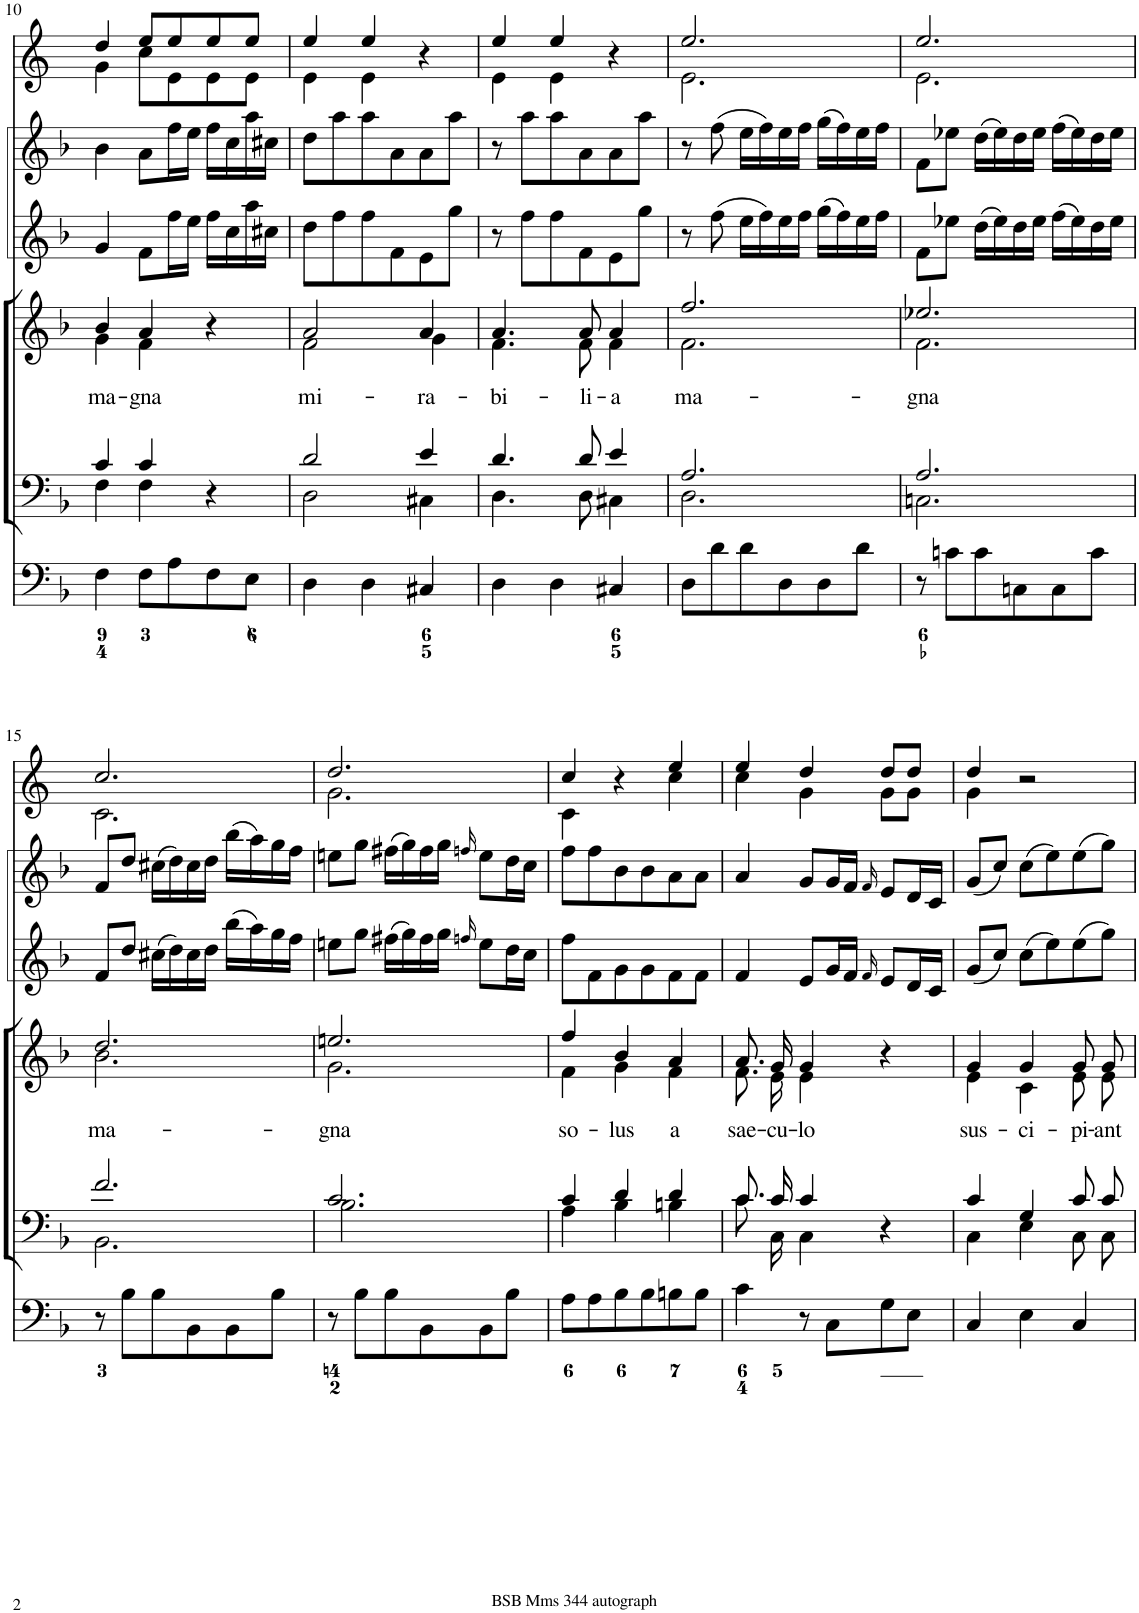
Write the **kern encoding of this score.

**kern	**kern	**kern	**text	**kern	**kern	**kern
*part6	*part5	*part4	*part4	*part3	*part2	*part1
*staff6	*staff5	*staff4	*staff4	*staff3	*staff2	*staff1
*I"Organ	*I"Voice	*I"Voice	*	*I"Violin	*I"Violini	*I"Corni in F
*	*	*	*	*I'Vln	*I'Vln	*
!!LO:PB:g=z
*clefF4	*clefF4	*clefG2	*	*clefG2	*clefG2	*clefG2
*	*	*	*	*	*	*Trd4c7
*k[b-]	*k[b-]	*k[b-]	*	*k[b-]	*k[b-]	*k[]
*M3/4	*M3/4	*M3/4	*	*M3/4	*M3/4	*M3/4
=10	=10	=10	=10	=10	=10	=10
*	*^	*	*	*	*	*
!	!	!	!	!LO:LY:b	!	!	!
*	*	*	*^	*	*	*	*^
4F\	4c/	4F\	4b-/	4g\	ma-	4g/	4b-\	4dd/	4g\
!	!	!	!	!	!LO:LY:b	!	!	!	!
8F\L	4c/	4F\	4a/	4f\	-gna	8f\L	8a\L	8ee/L	8cc\L
8A\	.	.	.	.	.	16ff\L	16ff\L	8ee/	8e\
.	.	.	.	.	.	16ee\JJ	16ee\JJ	.	.
8F\	4r	4ryy	4r	4ryy	.	16ff\LL	16ff\LL	8ee/	8e\
.	.	.	.	.	.	16cc\	16cc\	.	.
8E\J	.	.	.	.	.	16aa\	16aa\	8ee/J	8e\J
.	.	.	.	.	.	16cc#X\JJ	16cc#X\JJ	.	.
=11	=11	=11	=11	=11	=11	=11	=11	=11	=11
!	!	!	!	!	!LO:LY:b	!	!	!	!
4D\	2d/	2D\	2a/	2f\	mi-	8dd\L	8dd\L	4ee/	4e\
.	.	.	.	.	.	8ff\	8aa\	.	.
4D\	.	.	.	.	.	8ff\	8aa\	4ee/	4e\
.	.	.	.	.	.	8f\	8a\	.	.
!	!	!	!	!	!LO:LY:b	!	!	!	!
4C#X/	4e/	4C#X\	4a/	4g\	-ra-	8e\	8a\	4r	4ryy
.	.	.	.	.	.	8gg\J	8aa\J	.	.
=12	=12	=12	=12	=12	=12	=12	=12	=12	=12
!	!	!	!	!	!LO:LY:b	!	!	!	!
4D\	4.d/	4.D\	4.a/	4.f\	-bi-	8r	8r	4ee/	4e\
.	.	.	.	.	.	8ff\L	8aa\L	.	.
4D\	.	.	.	.	.	8ff\	8aa\	4ee/	4e\
!	!	!	!	!	!LO:LY:b	!	!	!	!
.	8d/	8D\	8a/	8f\	-li-	8f\	8a\	.	.
!	!	!	!	!	!LO:LY:b	!	!	!	!
4C#X/	4e/	4C#X\	4a/	4f\	-a	8e\	8a\	4r	4ryy
.	.	.	.	.	.	8gg\J	8aa\J	.	.
=13	=13	=13	=13	=13	=13	=13	=13	=13	=13
!	!	!	!	!	!LO:LY:b	!	!	!	!
8D\L	2.A/	2.D\	2.ff/	2.f\	ma-	8r	8r	2.ee/	2.e\
8d\	.	.	.	.	.	(8ff\	(8ff\	.	.
8d\	.	.	.	.	.	16ee\LL	16ee\LL	.	.
.	.	.	.	.	.	16ff\)	16ff\)	.	.
8D\	.	.	.	.	.	16ee\	16ee\	.	.
.	.	.	.	.	.	16ff\JJ	16ff\JJ	.	.
8D\	.	.	.	.	.	(16gg\LL	(16gg\LL	.	.
.	.	.	.	.	.	16ff\)	16ff\)	.	.
8d\J	.	.	.	.	.	16ee\	16ee\	.	.
.	.	.	.	.	.	16ff\JJ	16ff\JJ	.	.
=14	=14	=14	=14	=14	=14	=14	=14	=14	=14
!	!	!	!	!	!LO:LY:b	!	!	!	!
8r	2.A/	2.Cn\	2.ee-X/	2.f\	-gna	8f\L	8f\L	2.ee/	2.e\
8cn\L	.	.	.	.	.	8ee-X\J	8ee-X\J	.	.
8c\	.	.	.	.	.	(16dd\LL	(16dd\LL	.	.
.	.	.	.	.	.	16ee-\)	16ee-\)	.	.
8Cn\	.	.	.	.	.	16dd\	16dd\	.	.
.	.	.	.	.	.	16ee-\JJ	16ee-\JJ	.	.
8C\	.	.	.	.	.	(16ff\LL	(16ff\LL	.	.
.	.	.	.	.	.	16ee-\)	16ee-\)	.	.
8c\J	.	.	.	.	.	16dd\	16dd\	.	.
.	.	.	.	.	.	16ee-\JJ	16ee-\JJ	.	.
!!LO:LB:g=z	!!
=15	=15	=15	=15	=15	=15	=15	=15	=15	=15
!	!	!	!	!	!LO:LY:b	!	!	!	!
8r	2.f/	2.BB-\	2.dd/	2.b-\	ma-	8f/L	8f/L	2.cc/	2.c\
8B-\L	.	.	.	.	.	8dd/J	8dd/J	.	.
8B-\	.	.	.	.	.	(16cc#X\LL	(16cc#X\LL	.	.
.	.	.	.	.	.	16dd\)	16dd\)	.	.
8BB-\	.	.	.	.	.	16cc#\	16cc#\	.	.
.	.	.	.	.	.	16dd\JJ	16dd\JJ	.	.
8BB-\	.	.	.	.	.	(16bb-\LL	(16bb-\LL	.	.
.	.	.	.	.	.	16aa\)	16aa\)	.	.
8B-\J	.	.	.	.	.	16gg\	16gg\	.	.
.	.	.	.	.	.	16ff\JJ	16ff\JJ	.	.
=16	=16	=16	=16	=16	=16	=16	=16	=16	=16
!	!	!	!	!	!LO:LY:b	!	!	!	!
8r	2.c/	2.B-\	2.een/	2.g\	-gna	8een\L	8een\L	2.dd/	2.g\
8B-\L	.	.	.	.	.	8gg\J	8gg\J	.	.
8B-\	.	.	.	.	.	(16ff#X\LL	(16ff#X\LL	.	.
.	.	.	.	.	.	16gg\)	16gg\)	.	.
8BB-\	.	.	.	.	.	16ff#\	16ff#\	.	.
.	.	.	.	.	.	16gg\JJ	16gg\JJ	.	.
.	.	.	.	.	.	16qffn/	16qffn/	.	.
8BB-\	.	.	.	.	.	8ee\L	8ee\L	.	.
8B-\J	.	.	.	.	.	16dd\L	16dd\L	.	.
.	.	.	.	.	.	16cc\JJ	16cc\JJ	.	.
=17	=17	=17	=17	=17	=17	=17	=17	=17	=17
!	!	!	!	!	!LO:LY:b	!	!	!	!
8A\L	4c/	4A\	4ff/	4f\	so-	8ff\L	8ff\L	4cc/	4c\
8A\	.	.	.	.	.	8f\	8ff\	.	.
!	!	!	!	!	!LO:LY:b	!	!	!	!
8B-\	4d/	4B-\	4b-/	4g\	-lus	8g\	8b-\	4r	4ryy
8B-\	.	.	.	.	.	8g\	8b-\	.	.
!	!	!	!	!	!LO:LY:b	!	!	!	!
8Bn\	4d/	4Bn\	4a/	4f\	a	8f\	8a\	4ee/	4cc\
8B\J	.	.	.	.	.	8f\J	8a\J	.	.
=18	=18	=18	=18	=18	=18	=18	=18	=18	=18
!	!	!	!	!	!LO:LY:b	!	!	!	!
4c\	8.c/L	8.c\L	8.a/L	8.f\L	sae-	4f/	4a/	4ee/	4cc\
!	!	!	!	!	!LO:LY:b	!	!	!	!
.	16c/Jk	16C\Jk	16g/Jk	16e\Jk	-cu-	.	.	.	.
!	!	!	!	!	!LO:LY:b	!	!	!	!
8r	4c/	4C\	4g/	4e\	-lo	8e/L	8g/L	4dd/	4g\
8C\L	.	.	.	.	.	16g/L	16g/L	.	.
.	.	.	.	.	.	16f/JJ	16f/JJ	.	.
.	.	.	.	.	.	16qf/	16qf/	.	.
8G\	4r	4ryy	4r	4ryy	.	8e/L	8e/L	8dd/L	8g\L
8E\J	.	.	.	.	.	16d/L	16d/L	8dd/J	8g\J
.	.	.	.	.	.	16c/JJ	16c/JJ	.	.
=19	=19	=19	=19	=19	=19	=19	=19	=19	=19
!	!	!	!	!	!LO:LY:b	!	!	!	!
4C/	4c/	4C\	4g/	4e\	sus-	(8g/L	(8g/L	4dd/	4g\
.	.	.	.	.	.	8cc/J)	8cc/J)	.	.
!	!	!	!	!	!LO:LY:b	!	!	!	!
4E\	4G/	4E\	4g/	4c\	-ci-	(8cc\L	(8cc\L	2r	2ryy
.	.	.	.	.	.	8ee\)	8ee\)	.	.
!	!	!	!	!	!LO:LY:b	!	!	!	!
4C/	8c/L	8C\L	8g/L	8e\L	-pi-	(8ee\	(8ee\	.	.
!	!	!	!	!	!LO:LY:b	!	!	!	!
.	8c/J	8C\J	8g/J	8e\J	-ant	8gg\J)	8gg\J)	.	.
*	*v	*v	*	*	*	*	*	*v	*v
*	*	*v	*v	*	*	*	*
=	=	=	=	=	=	=
*-	*-	*-	*-	*-	*-	*-
